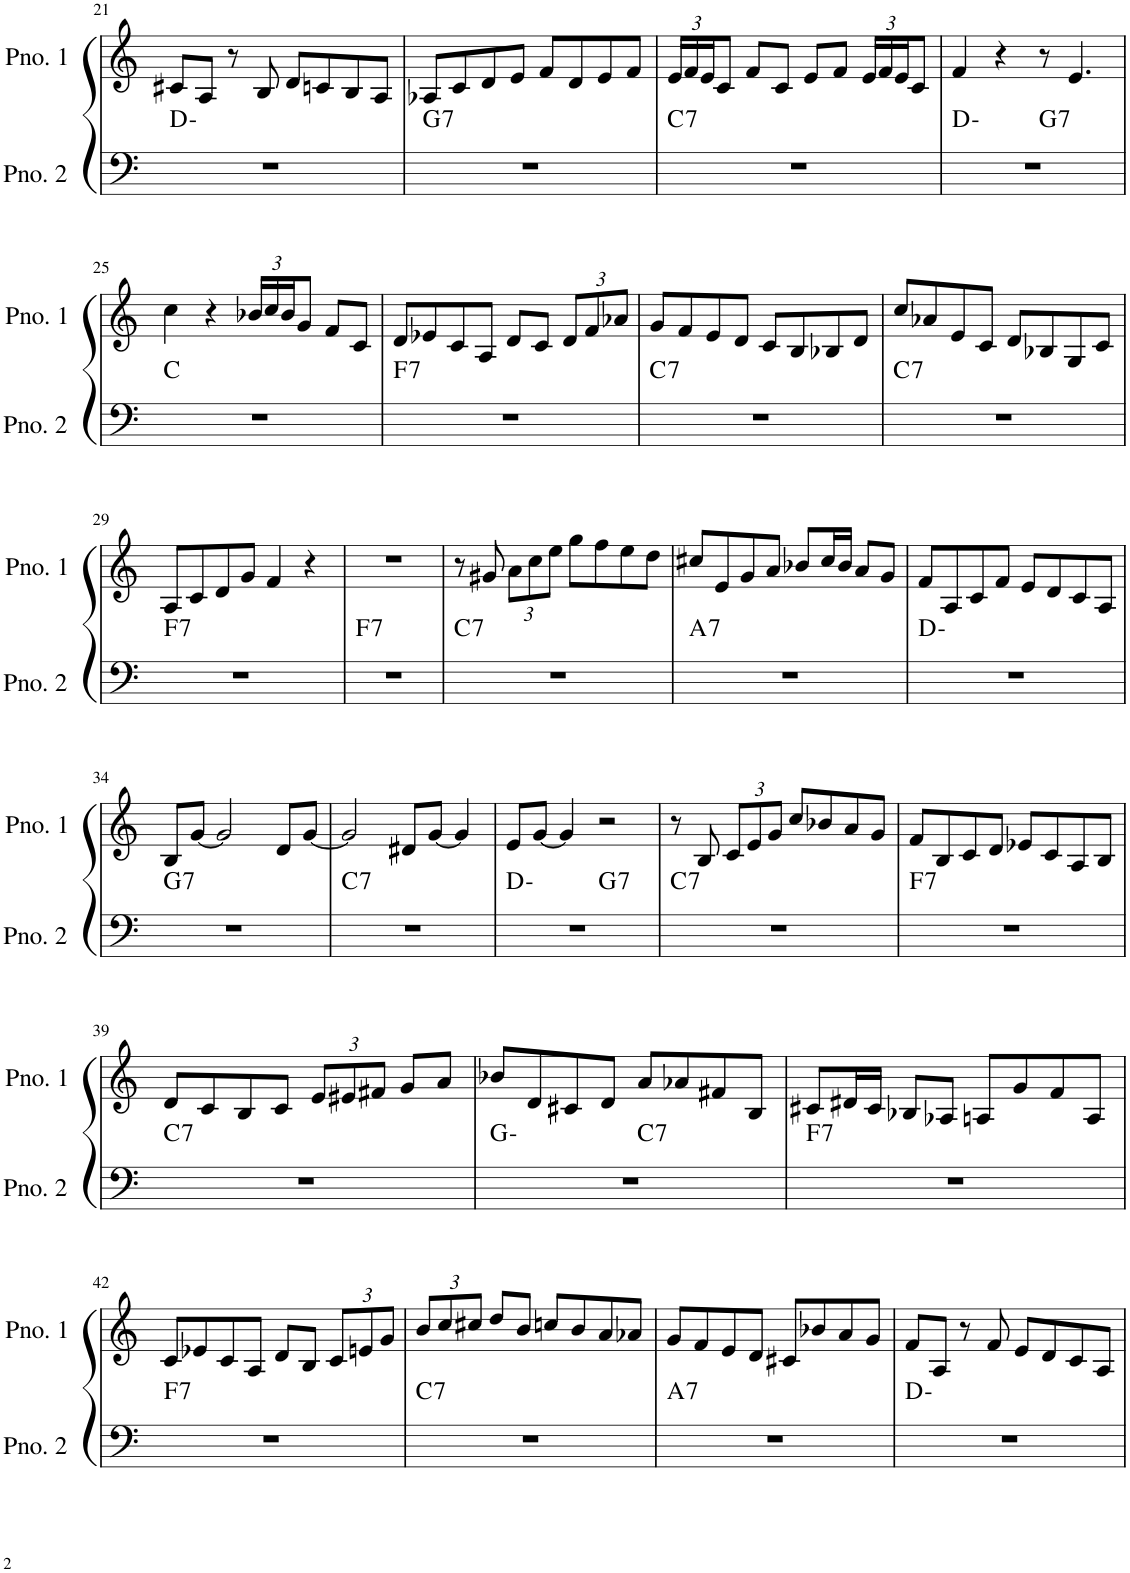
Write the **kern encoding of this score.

**kern	**harte	**kern
*part2	*part2	*part1
*staff2	*	*staff1
*I"ピアノ 2	*	*I"ピアノ 1
!!LO:PB:g=z
*clefF4	*	*clefG2
*k[]	*	*k[]
*M4/4	*	*M4/4
=21	=21	=21
1r	D:min	8c#X/L
.	.	8A/J
.	.	8r
.	.	8B/
.	.	8d/L
.	.	8cn/
.	.	8B/
.	.	8A/J
=22	=22	=22
!	!LO:H:kt=7	!
1r	G:7	8A-X/L
.	.	8c/
.	.	8d/
.	.	8e/J
.	.	8f/L
.	.	8d/
.	.	8e/
.	.	8f/J
=23	=23	=23
*	*	*Xbrackettup
!	!LO:H:kt=7	!
1r	C:7	24e/LL
.	.	24f/
.	.	24e/J
.	.	8c/J
.	.	8f/L
.	.	8c/J
.	.	8e/L
.	.	8f/J
.	.	24e/LL
.	.	24f/
.	.	24e/J
.	.	8c/J
=24	=24	=24
*^	*	*
1r	2ryy	D:min	4f/
.	.	.	4r
!	!	!LO:H:kt=7	!
.	2ryy	G:7	8r
.	.	.	4.e/
*v	*v	*	*
!!LO:LB:g=z
=25	=25	=25
1r	C:maj	4cc\
.	.	4r
.	.	24b-X/LL
.	.	24cc/
.	.	24b-/J
.	.	8g/J
.	.	8f/L
.	.	8c/J
=26	=26	=26
!	!LO:H:kt=7	!
1r	F:7	8d/L
.	.	8e-X/
.	.	8c/
.	.	8A/J
.	.	8d/L
.	.	8c/J
.	.	12d/L
.	.	12f/
.	.	12a-X/J
=27	=27	=27
!	!LO:H:kt=7	!
1r	C:7	8g/L
.	.	8f/
.	.	8e/
.	.	8d/J
.	.	8c/L
.	.	8B/
.	.	8B-X/
.	.	8d/J
=28	=28	=28
!	!LO:H:kt=7	!
1r	C:7	8cc/L
.	.	8a-X/
.	.	8e/
.	.	8c/J
.	.	8d/L
.	.	8B-X/
.	.	8G/
.	.	8c/J
!!LO:LB:g=z
=29	=29	=29
!	!LO:H:kt=7	!
1r	F:7	8A/L
.	.	8c/
.	.	8d/
.	.	8g/J
.	.	4f/
.	.	4r
=30	=30	=30
!	!LO:H:kt=7	!
1r	F:7	1r
=31	=31	=31
!	!LO:H:kt=7	!
1r	C:7	8r
.	.	8g#X/
.	.	12a\L
.	.	12cc\
.	.	12ee\J
.	.	8gg\L
.	.	8ff\
.	.	8ee\
.	.	8dd\J
=32	=32	=32
!	!LO:H:kt=7	!
1r	A:7	8cc#X/L
.	.	8e/
.	.	8g/
.	.	8a/J
.	.	8b-X/L
.	.	16cc#/L
.	.	16b-/JJ
.	.	8a/L
.	.	8g/J
=33	=33	=33
1r	D:min	8f/L
.	.	8A/
.	.	8c/
.	.	8f/J
.	.	8e/L
.	.	8d/
.	.	8c/
.	.	8A/J
!!LO:LB:g=z
=34	=34	=34
!	!LO:H:kt=7	!
1r	G:7	8B/L
.	.	[8g/J
.	.	2g/]
.	.	8d/L
.	.	[8g/J
=35	=35	=35
!	!LO:H:kt=7	!
1r	C:7	2g/]
.	.	8d#X/L
.	.	[8g/J
.	.	4g/]
=36	=36	=36
*^	*	*
1r	2ryy	D:min	8e/L
.	.	.	[8g/J
.	.	.	4g/]
!	!	!LO:H:kt=7	!
.	2ryy	G:7	2r
=37	=37	=37	=37
!	!	!LO:H:kt=7	!
*v	*v	*	*
1r	C:7	8r
.	.	8B/
.	.	12c/L
.	.	12e/
.	.	12g/J
.	.	8cc/L
.	.	8b-X/
.	.	8a/
.	.	8g/J
=38	=38	=38
!	!LO:H:kt=7	!
1r	F:7	8f/L
.	.	8B/
.	.	8c/
.	.	8d/J
.	.	8e-X/L
.	.	8c/
.	.	8A/
.	.	8B/J
!!LO:LB:g=z
=39	=39	=39
!	!LO:H:kt=7	!
1r	C:7	8d/L
.	.	8c/
.	.	8B/
.	.	8c/J
.	.	12e/L
.	.	12e#X/
.	.	12f#X/J
.	.	8g/L
.	.	8a/J
=40	=40	=40
*^	*	*
1r	2ryy	G:min	8b-X/L
.	.	.	8d/
.	.	.	8c#X/
.	.	.	8d/J
!	!	!LO:H:kt=7	!
.	2ryy	C:7	8a/L
.	.	.	8a-X/
.	.	.	8f#X/
.	.	.	8B/J
=41	=41	=41	=41
!	!	!LO:H:kt=7	!
*v	*v	*	*
1r	F:7	8c#X/L
.	.	16d#X/L
.	.	16c#/JJ
.	.	8B-X/L
.	.	8A-X/J
.	.	8An/L
.	.	8g/
.	.	8f/
.	.	8A/J
!!LO:LB:g=z
=42	=42	=42
!	!LO:H:kt=7	!
1r	F:7	8c/L
.	.	8e-X/
.	.	8c/
.	.	8A/J
.	.	8d/L
.	.	8B/J
.	.	12c/L
.	.	12en/
.	.	12g/J
=43	=43	=43
!	!LO:H:kt=7	!
1r	C:7	12b/L
.	.	12cc/
.	.	12cc#X/J
.	.	8dd/L
.	.	8b/J
.	.	8ccn/L
.	.	8b/
.	.	8a/
.	.	8a-X/J
=44	=44	=44
!	!LO:H:kt=7	!
1r	A:7	8g/L
.	.	8f/
.	.	8e/
.	.	8d/J
.	.	8c#X/L
.	.	8b-X/
.	.	8a/
.	.	8g/J
=45	=45	=45
1r	D:min	8f/L
.	.	8A/J
.	.	8r
.	.	8f/
.	.	8e/L
.	.	8d/
.	.	8c/
.	.	8A/J
=	=	=
*-	*-	*-
